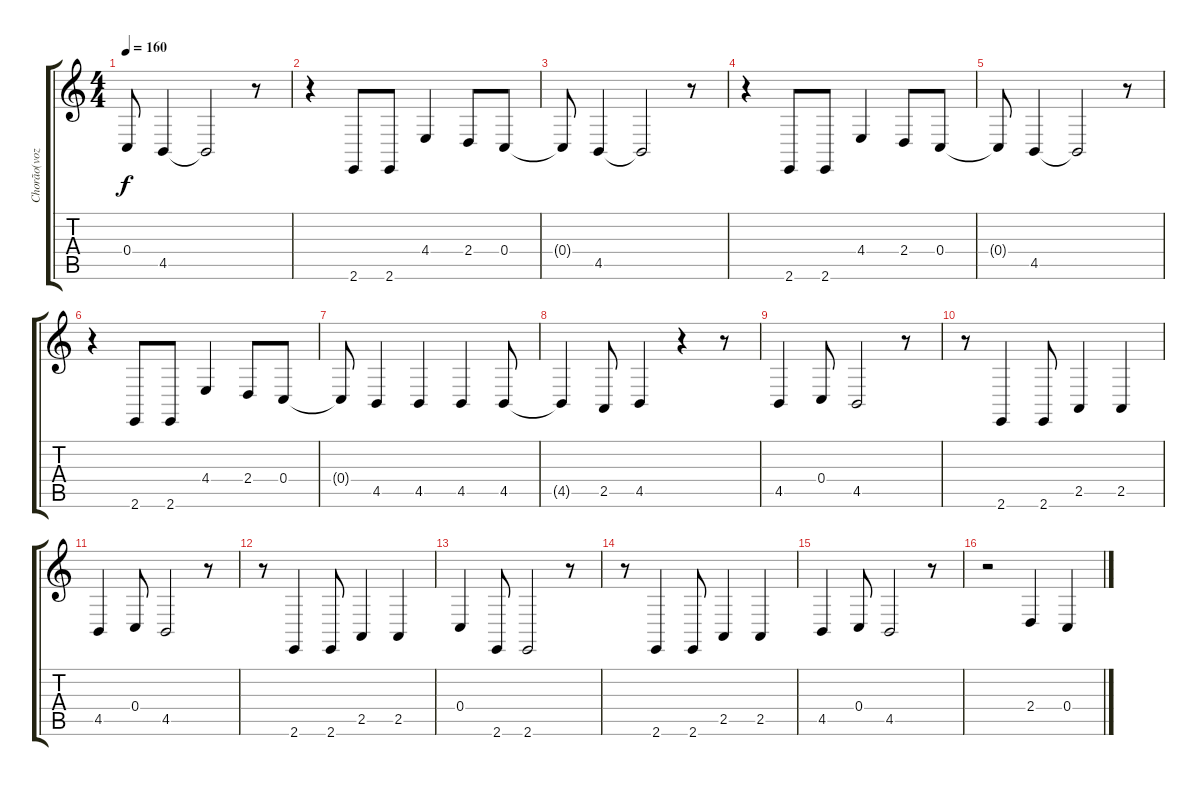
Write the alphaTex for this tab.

\track ("Chorão(voz)" "Chorão(voz") {instrument bassoon}
\staff {score tabs}
\tuning (D4 A3 F3 C3 G2 D2) {hide}
\ts (4 4)
\tempo 160
\clef g2
\ks c
0.4{t}.8{dy f} 4.5.4 4.5{t}.2 r.8 |
r.4 2.6.8 2.6.8 4.4.4 2.4.8 0.4.8 |
0.4{t}.8 4.5.4 4.5{t}.2 r.8 |
r.4 2.6.8 2.6.8 4.4.4 2.4.8 0.4.8 |
0.4{t}.8 4.5.4 4.5{t}.2 r.8 |
r.4 2.6.8 2.6.8 4.4.4 2.4.8 0.4.8 |
0.4{t}.8 4.5.4 4.5.4 4.5.4 4.5.8 |
4.5{t}.4 2.5.8 4.5.4 r.4 r.8 |
4.5.4 0.4.8 4.5.2 r.8 |
r.8 2.6.4 2.6.8 2.5.4 2.5.4 |
4.5.4 0.4.8 4.5.2 r.8 |
r.8 2.6.4 2.6.8 2.5.4 2.5.4 |
0.4.4 2.6.8 2.6.2 r.8 |
r.8 2.6.4 2.6.8 2.5.4 2.5.4 |
4.5.4 0.4.8 4.5.2 r.8 |
r.2 2.4.4 0.4.4
